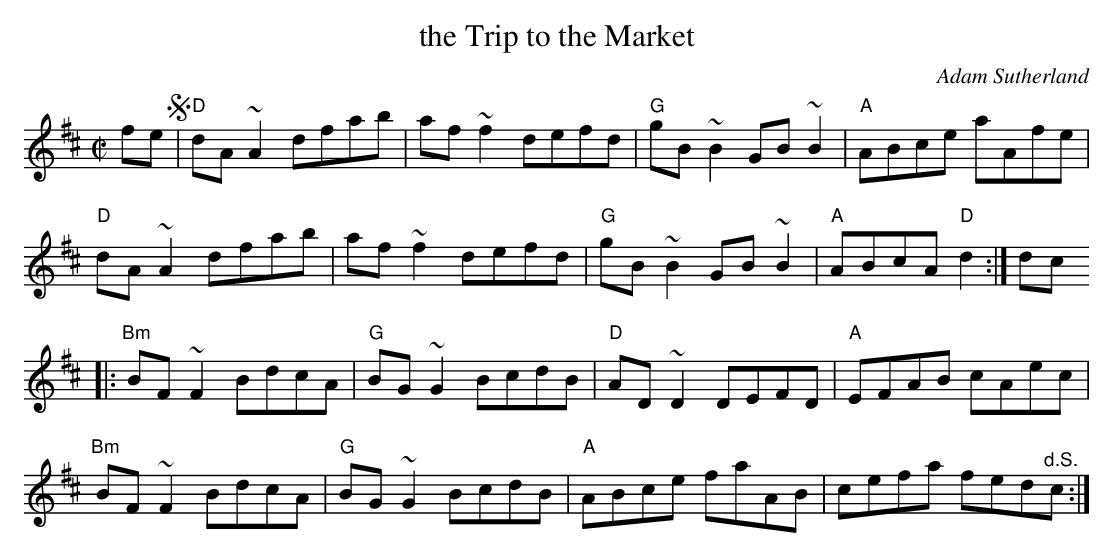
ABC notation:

X:1
T: the Trip to the Market
C: Adam Sutherland
M: C|
L: 1/8
K: D
fe !segno!|\
"D"dA~A2 dfab | af~f2 defd | "G"gB~B2 GB~B2 | "A"ABce aAfe |
"D"dA~A2 dfab | af~f2 defd | "G"gB~B2 GB~B2 | "A"ABcA "D"d2 :| dc
|:\
"Bm"BF~F2 BdcA | "G"BG~G2 BcdB | "D"AD~D2 DEFD | "A"EFAB cAec |
"Bm"BF~F2 BdcA | "G"BG~G2 BcdB | "A"ABce  faAB | cefa fed"^d.S."c :|
